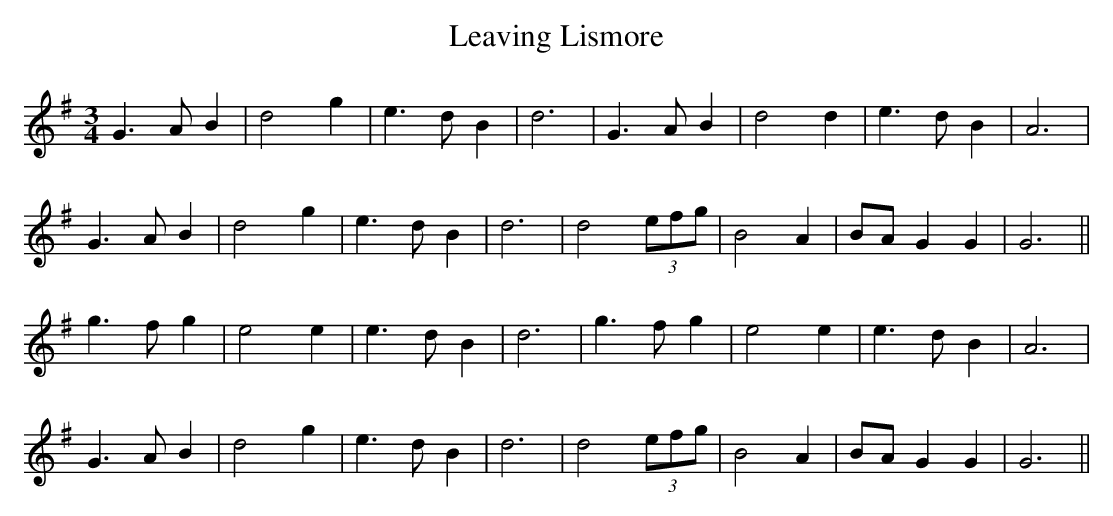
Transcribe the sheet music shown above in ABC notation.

X:1
T: Leaving Lismore
M: 3/4
L: 1/8
K: Gmaj
G3A B2|d4 g2|e3d B2|d6|G3A B2|d4 d2|e3d B2|A6|
G3A B2|d4 g2|e3d B2|d6|d4 (3efg|B4 A2|BA G2 G2|G6||
g3f g2|e4 e2|e3d B2|d6|g3f g2|e4 e2|e3d B2|A6|
G3A B2|d4 g2|e3d B2|d6|d4 (3efg|B4 A2|BA G2 G2|G6||
